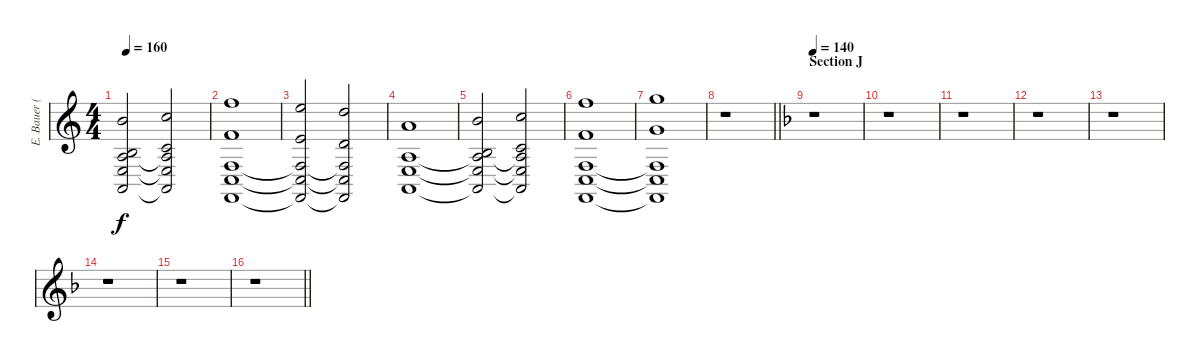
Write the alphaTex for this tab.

\track ("E. Bauer (Keyboard)" "E. Bauer (") {instrument choiraahs}
\staff {score}
\tuning (E4 B3 G3 D3 A2 E2 B1) {hide}
\ts (4 4)
\tempo 160
\clef g2
\ks aminor
(7.1 0.2 2.3{t} 2.4{t} 0.5{t}).2{dy f} (8.1 1.2 2.3{t} 2.4{t} 0.5{t}).2 |
(13.1 6.2 3.4 3.5 1.6).1 |
(12.1 5.2 3.4{t} 3.5{t} 1.6{t}).2 (10.1 3.2 3.4{t} 3.5{t} 1.6{t}).2 |
(5.1 2.3 2.4 0.5).1 |
(7.1 0.2 2.3{t} 2.4{t} 0.5{t}).2 (8.1 1.2 2.3{t} 2.4{t} 0.5{t}).2 |
(13.1 6.2 3.4 3.5 1.6).1 |
(15.1 8.2 3.4{t} 3.5{t} 1.6{t}).1 |
\barLineRight lightlight
r.1 |
\section ("" "Section J")
\tempo 140
\ks dminor
r.1 |
r.1 |
r.1 |
r.1 |
r.1 |
r.1 |
r.1 |
\barLineRight lightlight
r.1
